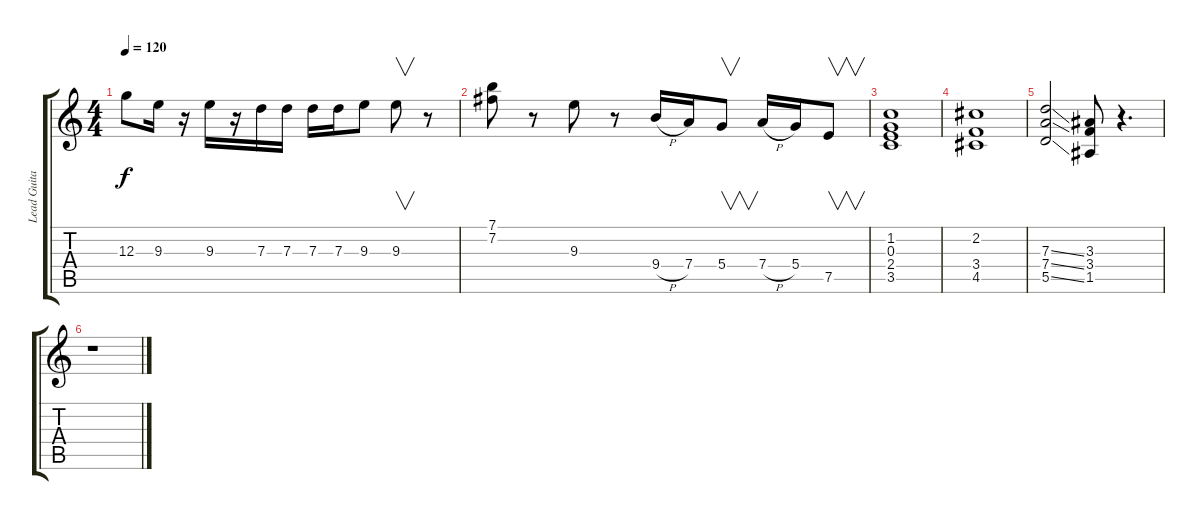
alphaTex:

\track ("Lead Guitar" "Lead Guita") {instrument overdrivenguitar}
\staff {score tabs}
\tuning (E4 B3 G3 D3 A2 E2) {hide}
\ts (4 4)
\tempo 120
\clef g2
\ks c
12.3.8{dy f} 9.3.16 r.16 9.3.16 r.16 7.3.16 7.3.16 7.3.16 7.3.16 9.3.8 9.3.8{v} r.8 |
(7.1 7.2).8 r.8 9.3.8 r.8 9.4{h}.16 7.4.16 5.4.8{v} 7.4{h}.16 5.4.16 7.5.8{v} |
(1.2 0.3 2.4 3.5).1 |
(2.2 3.4 4.5).1 |
(7.3{ss} 7.4{ss} 5.5{ss}).2 (3.3 3.4 1.5).8 r.4{d} |
r.1
